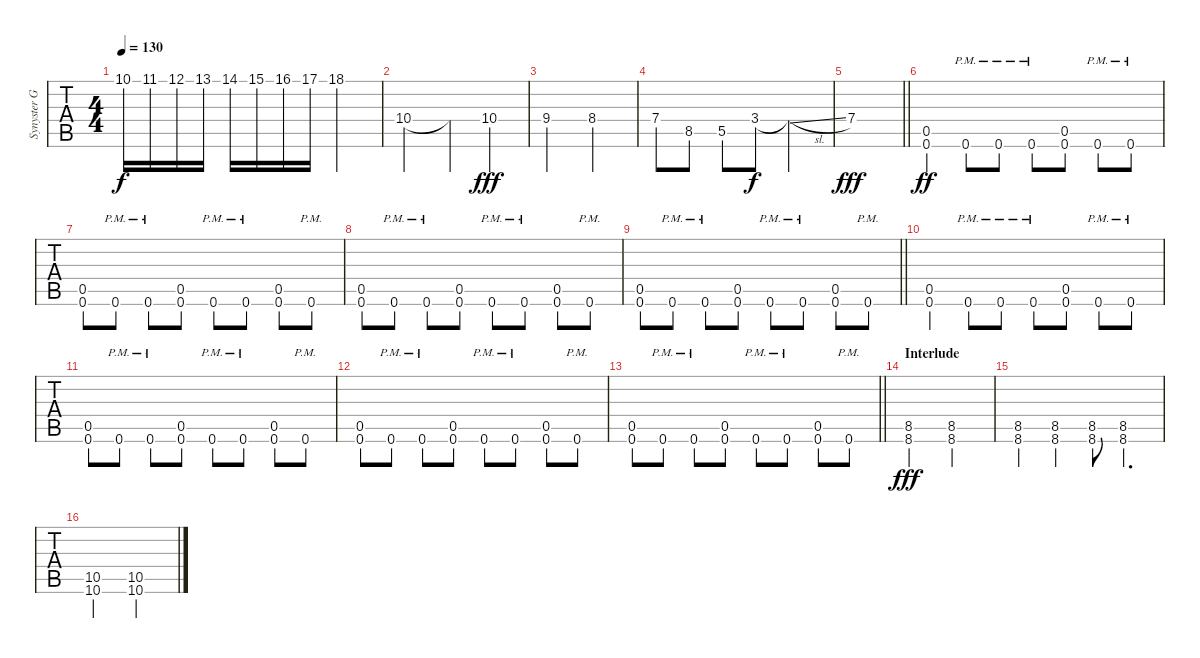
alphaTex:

\track ("Synyster Gates" "Synyster G") {instrument distortionguitar}
\staff {tabs}
\tuning (E4 B3 G3 D3 A2 D2) {hide}
\ts (4 4)
\tempo 130
\clef g2
\ks c
10.1.16{dy f} 11.1.16 12.1.16 13.1.16 14.1.16 15.1.16 16.1.16 17.1.16 18.1.2 |
10.4.2 10.4{t}.4 10.4.4{dy fff} |
9.4.2 8.4.2 |
7.4.8 8.5.8 5.5.8 3.4.8{dy f} 3.4{sl t}.2 |
\barLineRight lightlight
7.4.1{dy fff} |
(0.5 0.6).4{dy ff volume 12 balance 8} 0.6{pm}.8 0.6{pm}.8 0.6{pm}.8 (0.5 0.6).8 0.6{pm}.8 0.6{pm}.8 |
(0.5 0.6).8 0.6{pm}.8 0.6{pm}.8 (0.5 0.6).8 0.6{pm}.8 0.6{pm}.8 (0.5 0.6).8 0.6{pm}.8 |
(0.5 0.6).8 0.6{pm}.8 0.6{pm}.8 (0.5 0.6).8 0.6{pm}.8 0.6{pm}.8 (0.5 0.6).8 0.6{pm}.8 |
\barLineRight lightlight
(0.5 0.6).8 0.6{pm}.8 0.6{pm}.8 (0.5 0.6).8 0.6{pm}.8 0.6{pm}.8 (0.5 0.6).8 0.6{pm}.8 |
(0.5 0.6).4 0.6{pm}.8 0.6{pm}.8 0.6{pm}.8 (0.5 0.6).8 0.6{pm}.8 0.6{pm}.8 |
(0.5 0.6).8 0.6{pm}.8 0.6{pm}.8 (0.5 0.6).8 0.6{pm}.8 0.6{pm}.8 (0.5 0.6).8 0.6{pm}.8 |
(0.5 0.6).8 0.6{pm}.8 0.6{pm}.8 (0.5 0.6).8 0.6{pm}.8 0.6{pm}.8 (0.5 0.6).8 0.6{pm}.8 |
\barLineRight lightlight
(0.5 0.6).8 0.6{pm}.8 0.6{pm}.8 (0.5 0.6).8 0.6{pm}.8 0.6{pm}.8 (0.5 0.6).8 0.6{pm}.8 |
\section ("" "Interlude")
(8.5 8.6).2{dy fff} (8.5 8.6).2 |
(8.5 8.6).4 (8.5 8.6).4 (8.5 8.6).8 (8.5 8.6).4{d} |
(10.5 10.6).2 (10.5 10.6).2
